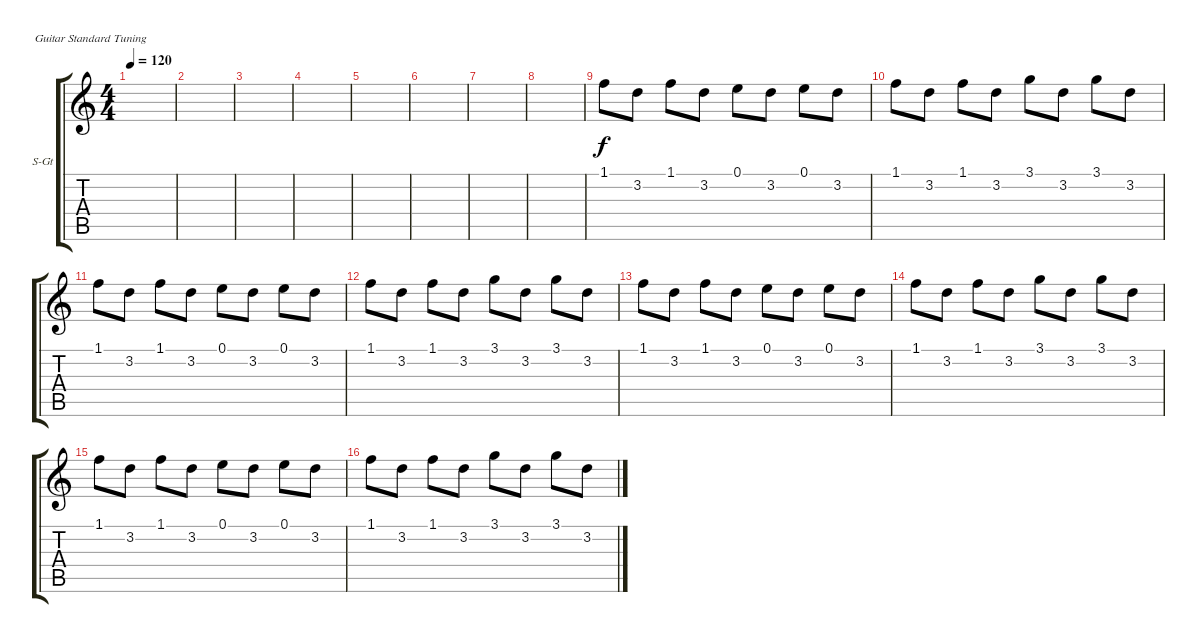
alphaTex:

\defaultSystemsLayout 4
\bracketExtendMode groupsimilarinstruments
\firstSystemTrackNameOrientation horizontal
\otherSystemsTrackNameOrientation horizontal
\track ("Steel Guitar" "S-Gt") {instrument acousticguitarsteel}
\staff {score tabs}
\tuning (E4 B3 G3 D3 A2 E2)
\ts (4 4)
\tempo 120
\clef g2
\ks c
|
|
|
|
|
|
|
|
1.1.8 3.2.8 1.1.8 3.2.8 0.1.8 3.2.8 0.1.8 3.2.8 |
1.1.8 3.2.8 1.1.8 3.2.8 3.1.8 3.2.8 3.1.8 3.2.8 |
1.1.8 3.2.8 1.1.8 3.2.8 0.1.8 3.2.8 0.1.8 3.2.8 |
1.1.8 3.2.8 1.1.8 3.2.8 3.1.8 3.2.8 3.1.8 3.2.8 |
1.1.8 3.2.8 1.1.8 3.2.8 0.1.8 3.2.8 0.1.8 3.2.8 |
1.1.8 3.2.8 1.1.8 3.2.8 3.1.8 3.2.8 3.1.8 3.2.8 |
1.1.8 3.2.8 1.1.8 3.2.8 0.1.8 3.2.8 0.1.8 3.2.8 |
1.1.8 3.2.8 1.1.8 3.2.8 3.1.8 3.2.8 3.1.8 3.2.8
